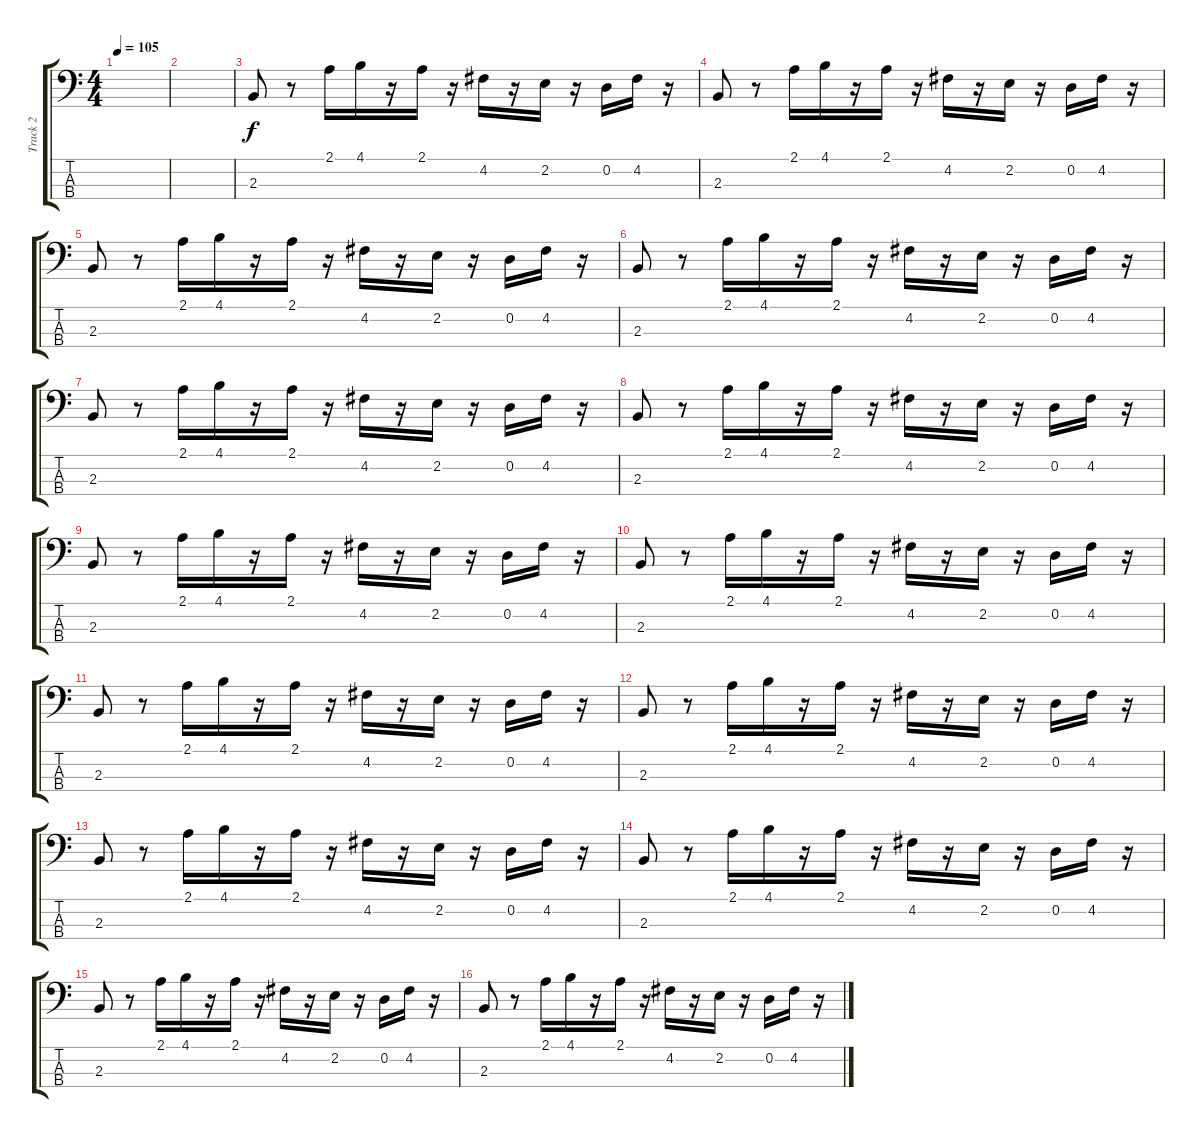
\track ("Track 2" "Track 2") {instrument electricbassfinger}
\staff {score tabs}
\tuning (G2 D2 A1 E1) {hide}
\ts (4 4)
\tempo 105
\clef f4
\ks c
|
|
2.3.8 r.8 2.1.16 4.1.16 r.16 2.1.16 r.16 4.2.16 r.16 2.2.16 r.16 0.2.16 4.2.16 r.16 |
2.3.8 r.8 2.1.16 4.1.16 r.16 2.1.16 r.16 4.2.16 r.16 2.2.16 r.16 0.2.16 4.2.16 r.16 |
2.3.8 r.8 2.1.16 4.1.16 r.16 2.1.16 r.16 4.2.16 r.16 2.2.16 r.16 0.2.16 4.2.16 r.16 |
2.3.8 r.8 2.1.16 4.1.16 r.16 2.1.16 r.16 4.2.16 r.16 2.2.16 r.16 0.2.16 4.2.16 r.16 |
2.3.8 r.8 2.1.16 4.1.16 r.16 2.1.16 r.16 4.2.16 r.16 2.2.16 r.16 0.2.16 4.2.16 r.16 |
2.3.8 r.8 2.1.16 4.1.16 r.16 2.1.16 r.16 4.2.16 r.16 2.2.16 r.16 0.2.16 4.2.16 r.16 |
2.3.8 r.8 2.1.16 4.1.16 r.16 2.1.16 r.16 4.2.16 r.16 2.2.16 r.16 0.2.16 4.2.16 r.16 |
2.3.8 r.8 2.1.16 4.1.16 r.16 2.1.16 r.16 4.2.16 r.16 2.2.16 r.16 0.2.16 4.2.16 r.16 |
2.3.8 r.8 2.1.16 4.1.16 r.16 2.1.16 r.16 4.2.16 r.16 2.2.16 r.16 0.2.16 4.2.16 r.16 |
2.3.8 r.8 2.1.16 4.1.16 r.16 2.1.16 r.16 4.2.16 r.16 2.2.16 r.16 0.2.16 4.2.16 r.16 |
2.3.8 r.8 2.1.16 4.1.16 r.16 2.1.16 r.16 4.2.16 r.16 2.2.16 r.16 0.2.16 4.2.16 r.16 |
2.3.8 r.8 2.1.16 4.1.16 r.16 2.1.16 r.16 4.2.16 r.16 2.2.16 r.16 0.2.16 4.2.16 r.16 |
2.3.8 r.8 2.1.16 4.1.16 r.16 2.1.16 r.16 4.2.16 r.16 2.2.16 r.16 0.2.16 4.2.16 r.16 |
2.3.8 r.8 2.1.16 4.1.16 r.16 2.1.16 r.16 4.2.16 r.16 2.2.16 r.16 0.2.16 4.2.16 r.16
